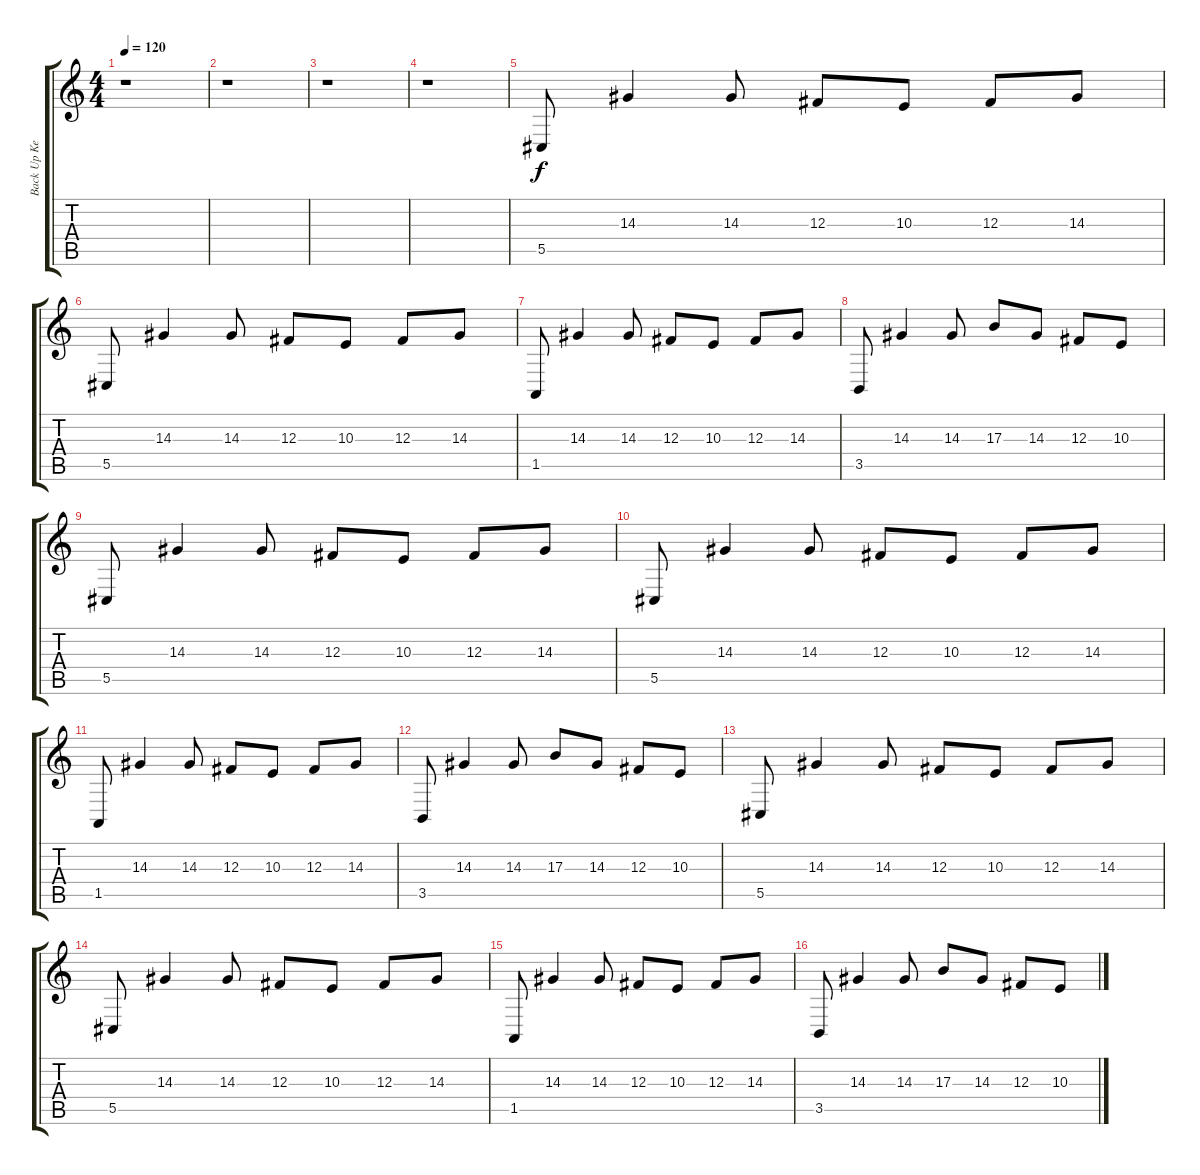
\track ("Back Up Keys" "Back Up Ke") {instrument lead3calliope}
\staff {score tabs}
\tuning (Eb4 Bb3 Gb3 Db3 Ab2 Db2) {hide}
\ts (4 4)
\tempo 120
\clef g2
\ks c
r.1{dy mp} |
r.1 |
r.1 |
r.1 |
5.5.8{dy f} 14.3.4 14.3.8 12.3.8 10.3.8 12.3.8 14.3.8 |
5.5.8 14.3.4 14.3.8 12.3.8 10.3.8 12.3.8 14.3.8 |
1.5.8 14.3.4 14.3.8 12.3.8 10.3.8 12.3.8 14.3.8 |
3.5.8 14.3.4 14.3.8 17.3.8 14.3.8 12.3.8 10.3.8 |
5.5.8 14.3.4 14.3.8 12.3.8 10.3.8 12.3.8 14.3.8 |
5.5.8 14.3.4 14.3.8 12.3.8 10.3.8 12.3.8 14.3.8 |
1.5.8 14.3.4 14.3.8 12.3.8 10.3.8 12.3.8 14.3.8 |
3.5.8 14.3.4 14.3.8 17.3.8 14.3.8 12.3.8 10.3.8 |
5.5.8 14.3.4 14.3.8 12.3.8 10.3.8 12.3.8 14.3.8 |
5.5.8 14.3.4 14.3.8 12.3.8 10.3.8 12.3.8 14.3.8 |
1.5.8 14.3.4 14.3.8 12.3.8 10.3.8 12.3.8 14.3.8 |
3.5.8 14.3.4 14.3.8 17.3.8 14.3.8 12.3.8 10.3.8
